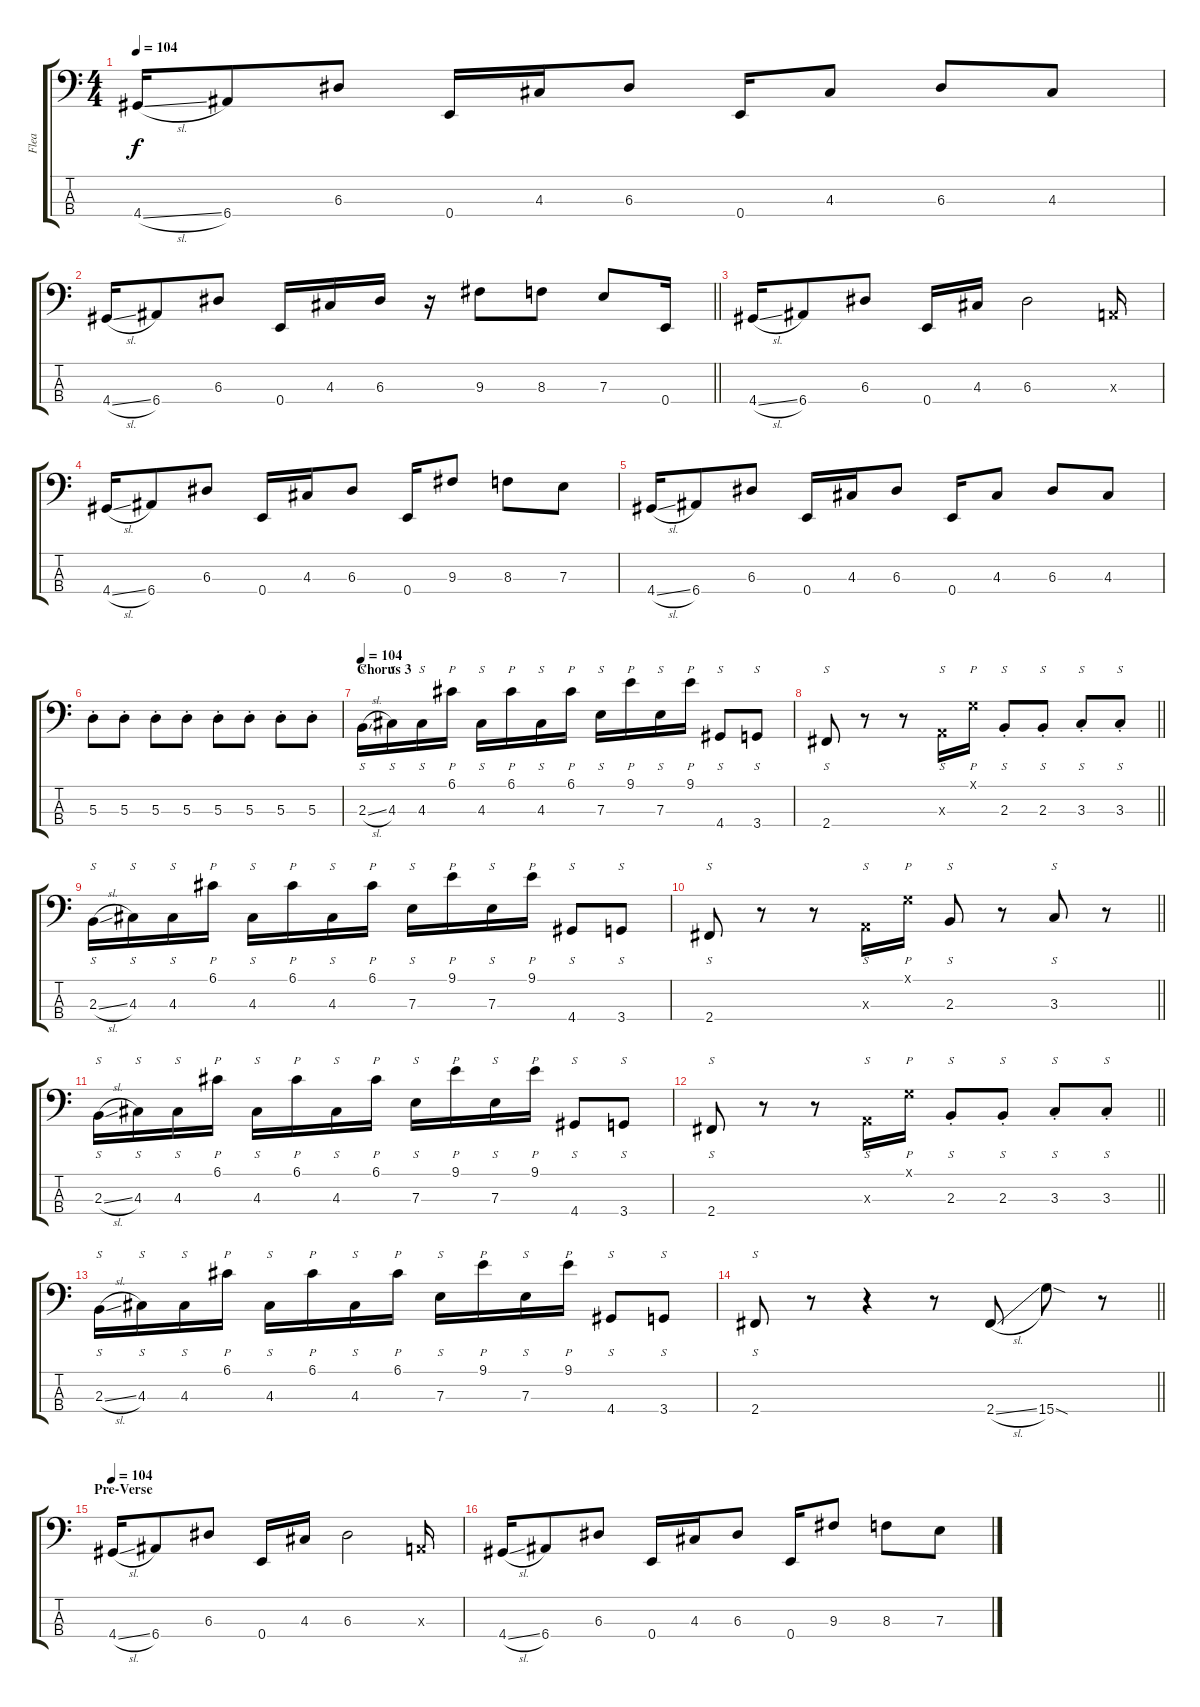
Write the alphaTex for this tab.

\track ("Flea" "Flea") {instrument electricbassfinger}
\staff {score tabs}
\tuning (G2 D2 A1 E1) {hide}
\ts (4 4)
\tempo 104
\clef f4
\ks c
4.4{sl}.16{dy f} 6.4.8 6.3.8 0.4.16 4.3.16 6.3.8 0.4.16 4.3.8 6.3.8 4.3.8 |
\barLineRight lightlight
4.4{sl}.16 6.4.8 6.3.8 0.4.16 4.3.16 6.3.16 r.16 9.3.8 8.3.8 7.3.8 0.4.16 |
4.4{sl}.16 6.4.8 6.3.8 0.4.16 4.3.16 6.3.2 0.3{x}.16 |
4.4{sl}.16 6.4.8 6.3.8 0.4.16 4.3.16 6.3.8 0.4.16 9.3.8 8.3.8 7.3.8 |
4.4{sl}.16 6.4.8 6.3.8 0.4.16 4.3.16 6.3.8 0.4.16 4.3.8 6.3.8 4.3.8 |
5.3{st}.8 5.3{st}.8 5.3{st}.8 5.3{st}.8 5.3{st}.8 5.3{st}.8 5.3{st}.8 5.3{st}.8 |
\section ("" "Chorus 3")
\tempo 104
2.3{sl}.16{s} 4.3.16{s} 4.3.16{s} 6.1.16{p} 4.3.16{s} 6.1.16{p} 4.3.16{s} 6.1.16{p} 7.3.16{s} 9.1.16{p} 7.3.16{s} 9.1.16{p} 4.4.8{s} 3.4.8{s} |
\barLineRight lightlight
2.4.8{s} r.8 r.8 0.3{x}.16{s} 0.1{x}.16{p} 2.3{st}.8{s} 2.3{st}.8{s} 3.3{st}.8{s} 3.3{st}.8{s} |
2.3{sl}.16{s} 4.3.16{s} 4.3.16{s} 6.1.16{p} 4.3.16{s} 6.1.16{p} 4.3.16{s} 6.1.16{p} 7.3.16{s} 9.1.16{p} 7.3.16{s} 9.1.16{p} 4.4.8{s} 3.4.8{s} |
\barLineRight lightlight
2.4.8{s} r.8 r.8 0.3{x}.16{s} 0.1{x}.16{p} 2.3.8{s} r.8 3.3.8{s} r.8 |
2.3{sl}.16{s} 4.3.16{s} 4.3.16{s} 6.1.16{p} 4.3.16{s} 6.1.16{p} 4.3.16{s} 6.1.16{p} 7.3.16{s} 9.1.16{p} 7.3.16{s} 9.1.16{p} 4.4.8{s} 3.4.8{s} |
\barLineRight lightlight
2.4.8{s} r.8 r.8 0.3{x}.16{s} 0.1{x}.16{p} 2.3{st}.8{s} 2.3{st}.8{s} 3.3{st}.8{s} 3.3{st}.8{s} |
2.3{sl}.16{s} 4.3.16{s} 4.3.16{s} 6.1.16{p} 4.3.16{s} 6.1.16{p} 4.3.16{s} 6.1.16{p} 7.3.16{s} 9.1.16{p} 7.3.16{s} 9.1.16{p} 4.4.8{s} 3.4.8{s} |
\barLineRight lightlight
2.4.8{s} r.8 r.4 r.8 2.4{sl}.8 15.4{sod}.8 r.8 |
\section ("" "Pre-Verse")
\tempo 104
4.4{sl}.16 6.4.8 6.3.8 0.4.16 4.3.16 6.3.2 0.3{x}.16 |
4.4{sl}.16 6.4.8 6.3.8 0.4.16 4.3.16 6.3.8 0.4.16 9.3.8 8.3.8 7.3.8
